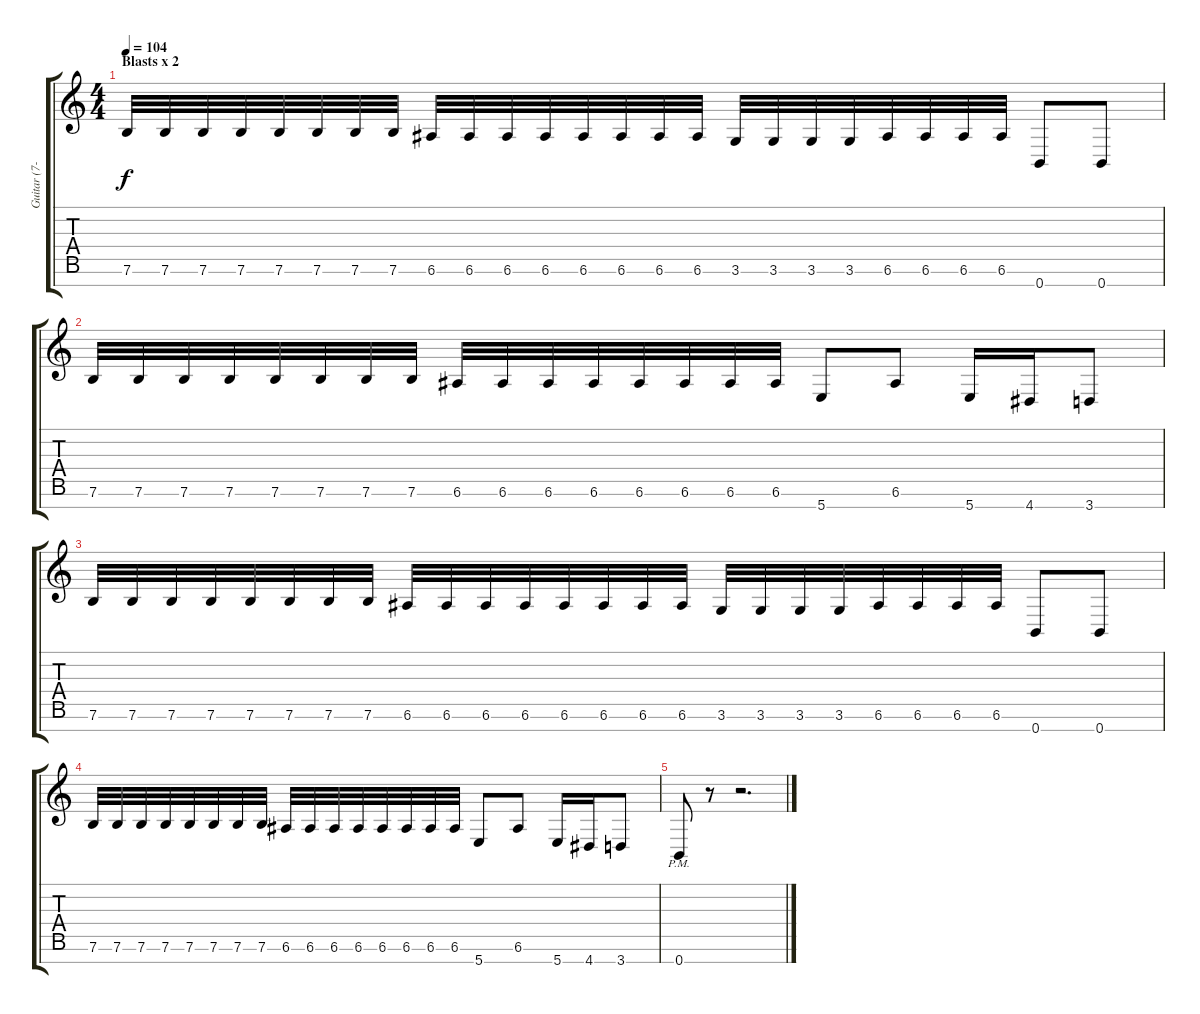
\track ("Guitar (7-string)" "Guitar (7-") {instrument distortionguitar}
\staff {score tabs}
\tuning (E4 B3 G3 D3 A2 E2 B1) {hide}
\ts (4 4)
\section ("" "Blasts x 2")
\tempo 104
\clef g2
\ks c
7.6.32{dy f} 7.6.32 7.6.32 7.6.32 7.6.32 7.6.32 7.6.32 7.6.32 6.6.32 6.6.32 6.6.32 6.6.32 6.6.32 6.6.32 6.6.32 6.6.32 3.6.32 3.6.32 3.6.32 3.6.32 6.6.32 6.6.32 6.6.32 6.6.32 0.7.8 0.7.8 |
7.6.32 7.6.32 7.6.32 7.6.32 7.6.32 7.6.32 7.6.32 7.6.32 6.6.32 6.6.32 6.6.32 6.6.32 6.6.32 6.6.32 6.6.32 6.6.32 5.7.8 6.6.8 5.7.16 4.7.16 3.7.8 |
7.6.32 7.6.32 7.6.32 7.6.32 7.6.32 7.6.32 7.6.32 7.6.32 6.6.32 6.6.32 6.6.32 6.6.32 6.6.32 6.6.32 6.6.32 6.6.32 3.6.32 3.6.32 3.6.32 3.6.32 6.6.32 6.6.32 6.6.32 6.6.32 0.7.8 0.7.8 |
7.6.32 7.6.32 7.6.32 7.6.32 7.6.32 7.6.32 7.6.32 7.6.32 6.6.32 6.6.32 6.6.32 6.6.32 6.6.32 6.6.32 6.6.32 6.6.32 5.7.8 6.6.8 5.7.16 4.7.16 3.7.8 |
0.7{pm}.8 r.8 r.2{d}
